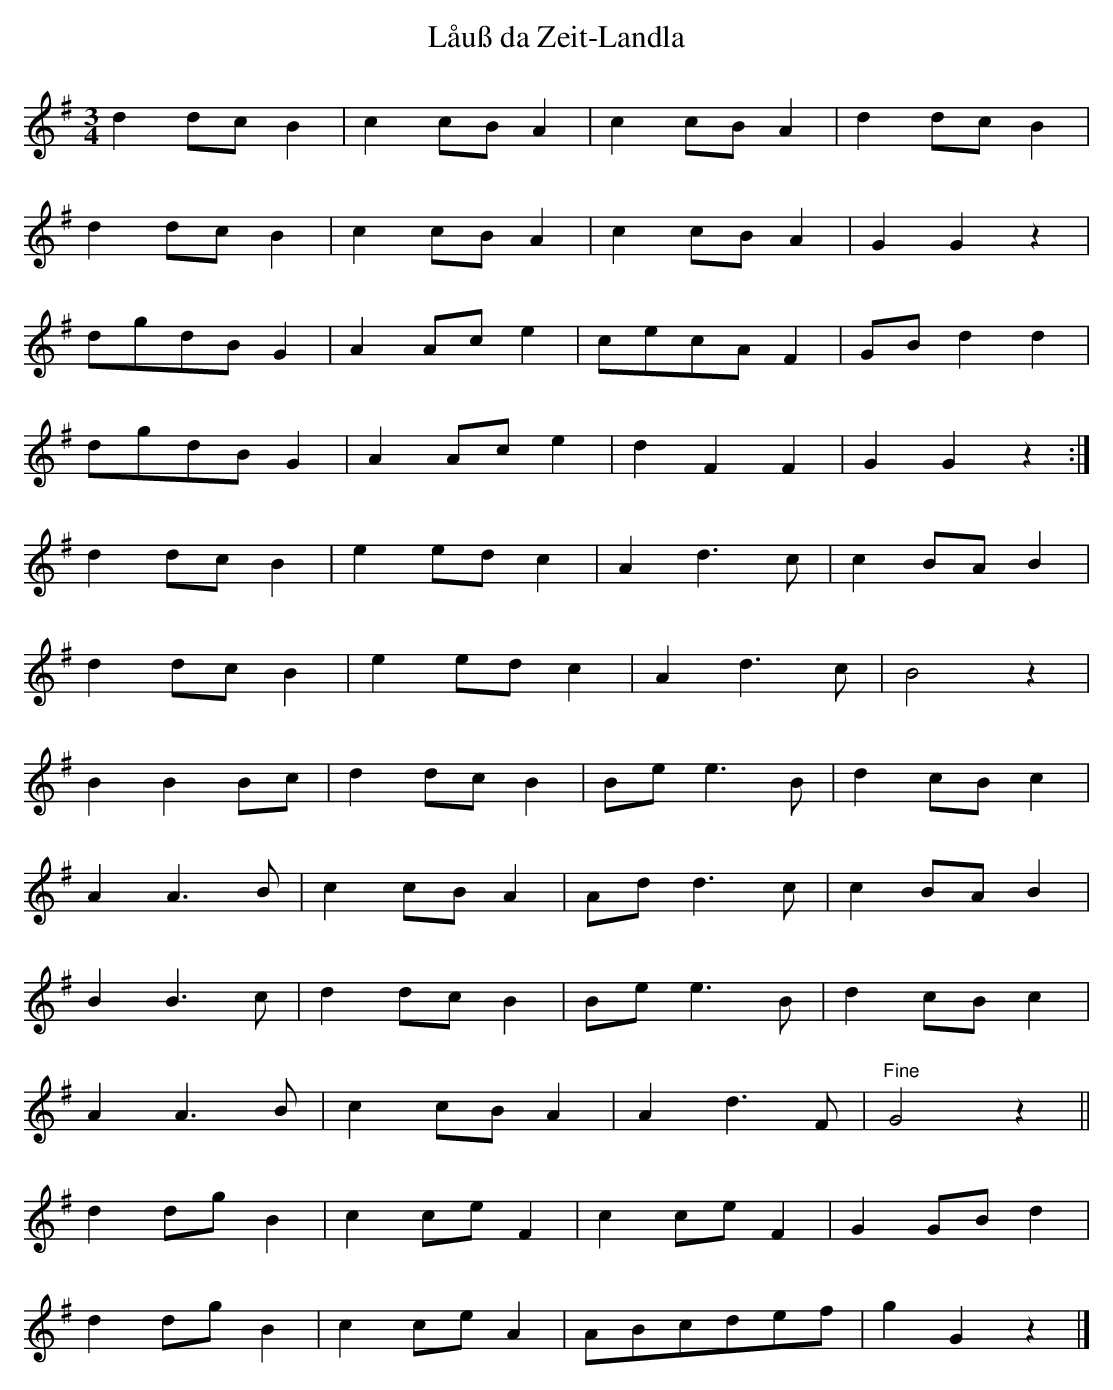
X:1
T:Låuß da Zeit-Landla
M:3/4
L:1/4
K:G
dd/c/B|cc/B/A|cc/B/A|dd/c/B|
dd/c/B|cc/B/A|cc/B/A|GGz|
d/g/d/B/G|AA/c/e|c/e/c/A/F|G/B/dd|
d/g/d/B/G|AA/c/e|dFF|GGz:|
dd/c/B|ee/d/c|Ad>c|cB/A/B|
dd/c/B|ee/d/c|Ad>c|B2z|
BBB/c/|dd/c/B|B/e/e>B|dc/B/c|
AA>B|cc/B/A|A/d/d>c|cB/A/B|
BB>c|dd/c/B|B/e/e>B|dc/B/c|
AA>B|cc/B/A|Ad>F|"Fine"G2z||
dd/g/B|cc/e/F|cc/e/F|GG/B/d|
dd/g/B|cc/e/A|A/B/c/d/e/f/|gGz|]
